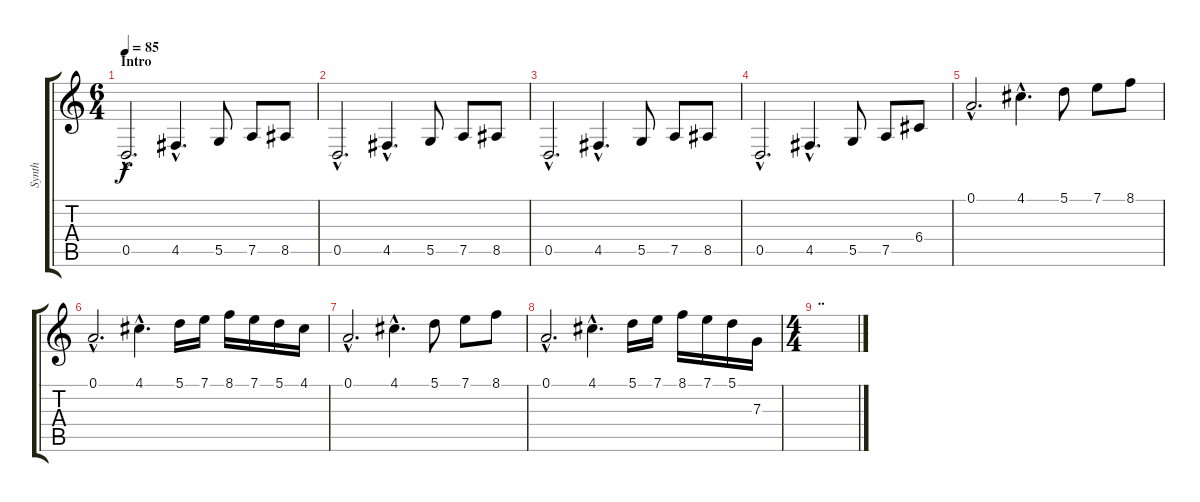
\track ("Synth" "Synth") {instrument stringensemble1}
\staff {score tabs}
\tuning (A4 E4 C4 G3 D3 A2) {hide}
\ts (6 4)
\section ("" "Intro")
\tempo 85
\clef g2
\ks c
0.5{hac}.2{d dy f volume 6 instrument stringensemble1} 4.5{hac}.4{d} 5.5.8 7.5.8 8.5.8 |
0.5{hac}.2{d} 4.5{hac}.4{d} 5.5.8 7.5.8 8.5.8 |
0.5{hac}.2{d} 4.5{hac}.4{d} 5.5.8 7.5.8 8.5.8 |
0.5{hac}.2{d} 4.5{hac}.4{d} 5.5.8 7.5.8 6.4.8 |
0.1{hac}.2{d volume 11} 4.1{hac}.4{d} 5.1.8 7.1.8 8.1.8 |
0.1{hac}.2{d} 4.1{hac}.4{d} 5.1.16 7.1.16 8.1.16 7.1.16 5.1.16 4.1.16 |
0.1{hac}.2{d} 4.1{hac}.4{d} 5.1.8 7.1.8 8.1.8 |
0.1{hac}.2{d} 4.1{hac}.4{d} 5.1.16 7.1.16 8.1.16 7.1.16 5.1.16 7.3.16 |
\ts (4 4)
\section ("" "..")
